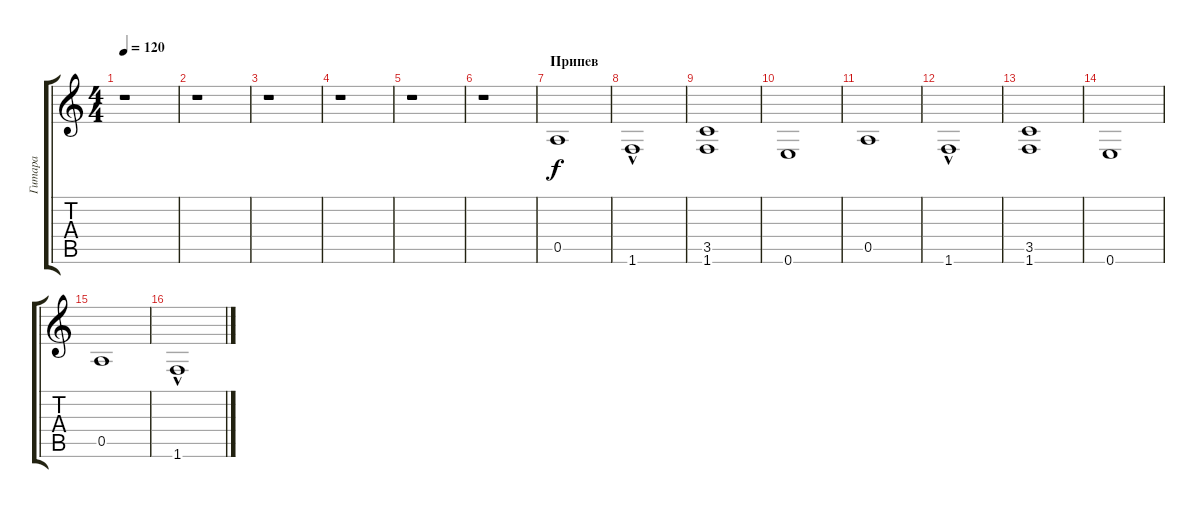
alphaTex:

\track ("Гитара" "Гитара") {instrument distortionguitar}
\staff {score tabs}
\tuning (E4 B3 G3 D3 A2 E2) {hide}
\ts (4 4)
\tempo 120
\clef g2
\ks c
r.1{dy f} |
r.1 |
r.1 |
r.1 |
r.1 |
r.1 |
\section ("" "Припев")
0.5.1 |
1.6{hac}.1 |
(3.5 1.6).1 |
0.6.1 |
0.5.1 |
1.6{hac}.1 |
(3.5 1.6).1 |
0.6.1 |
0.5.1 |
1.6{hac}.1
